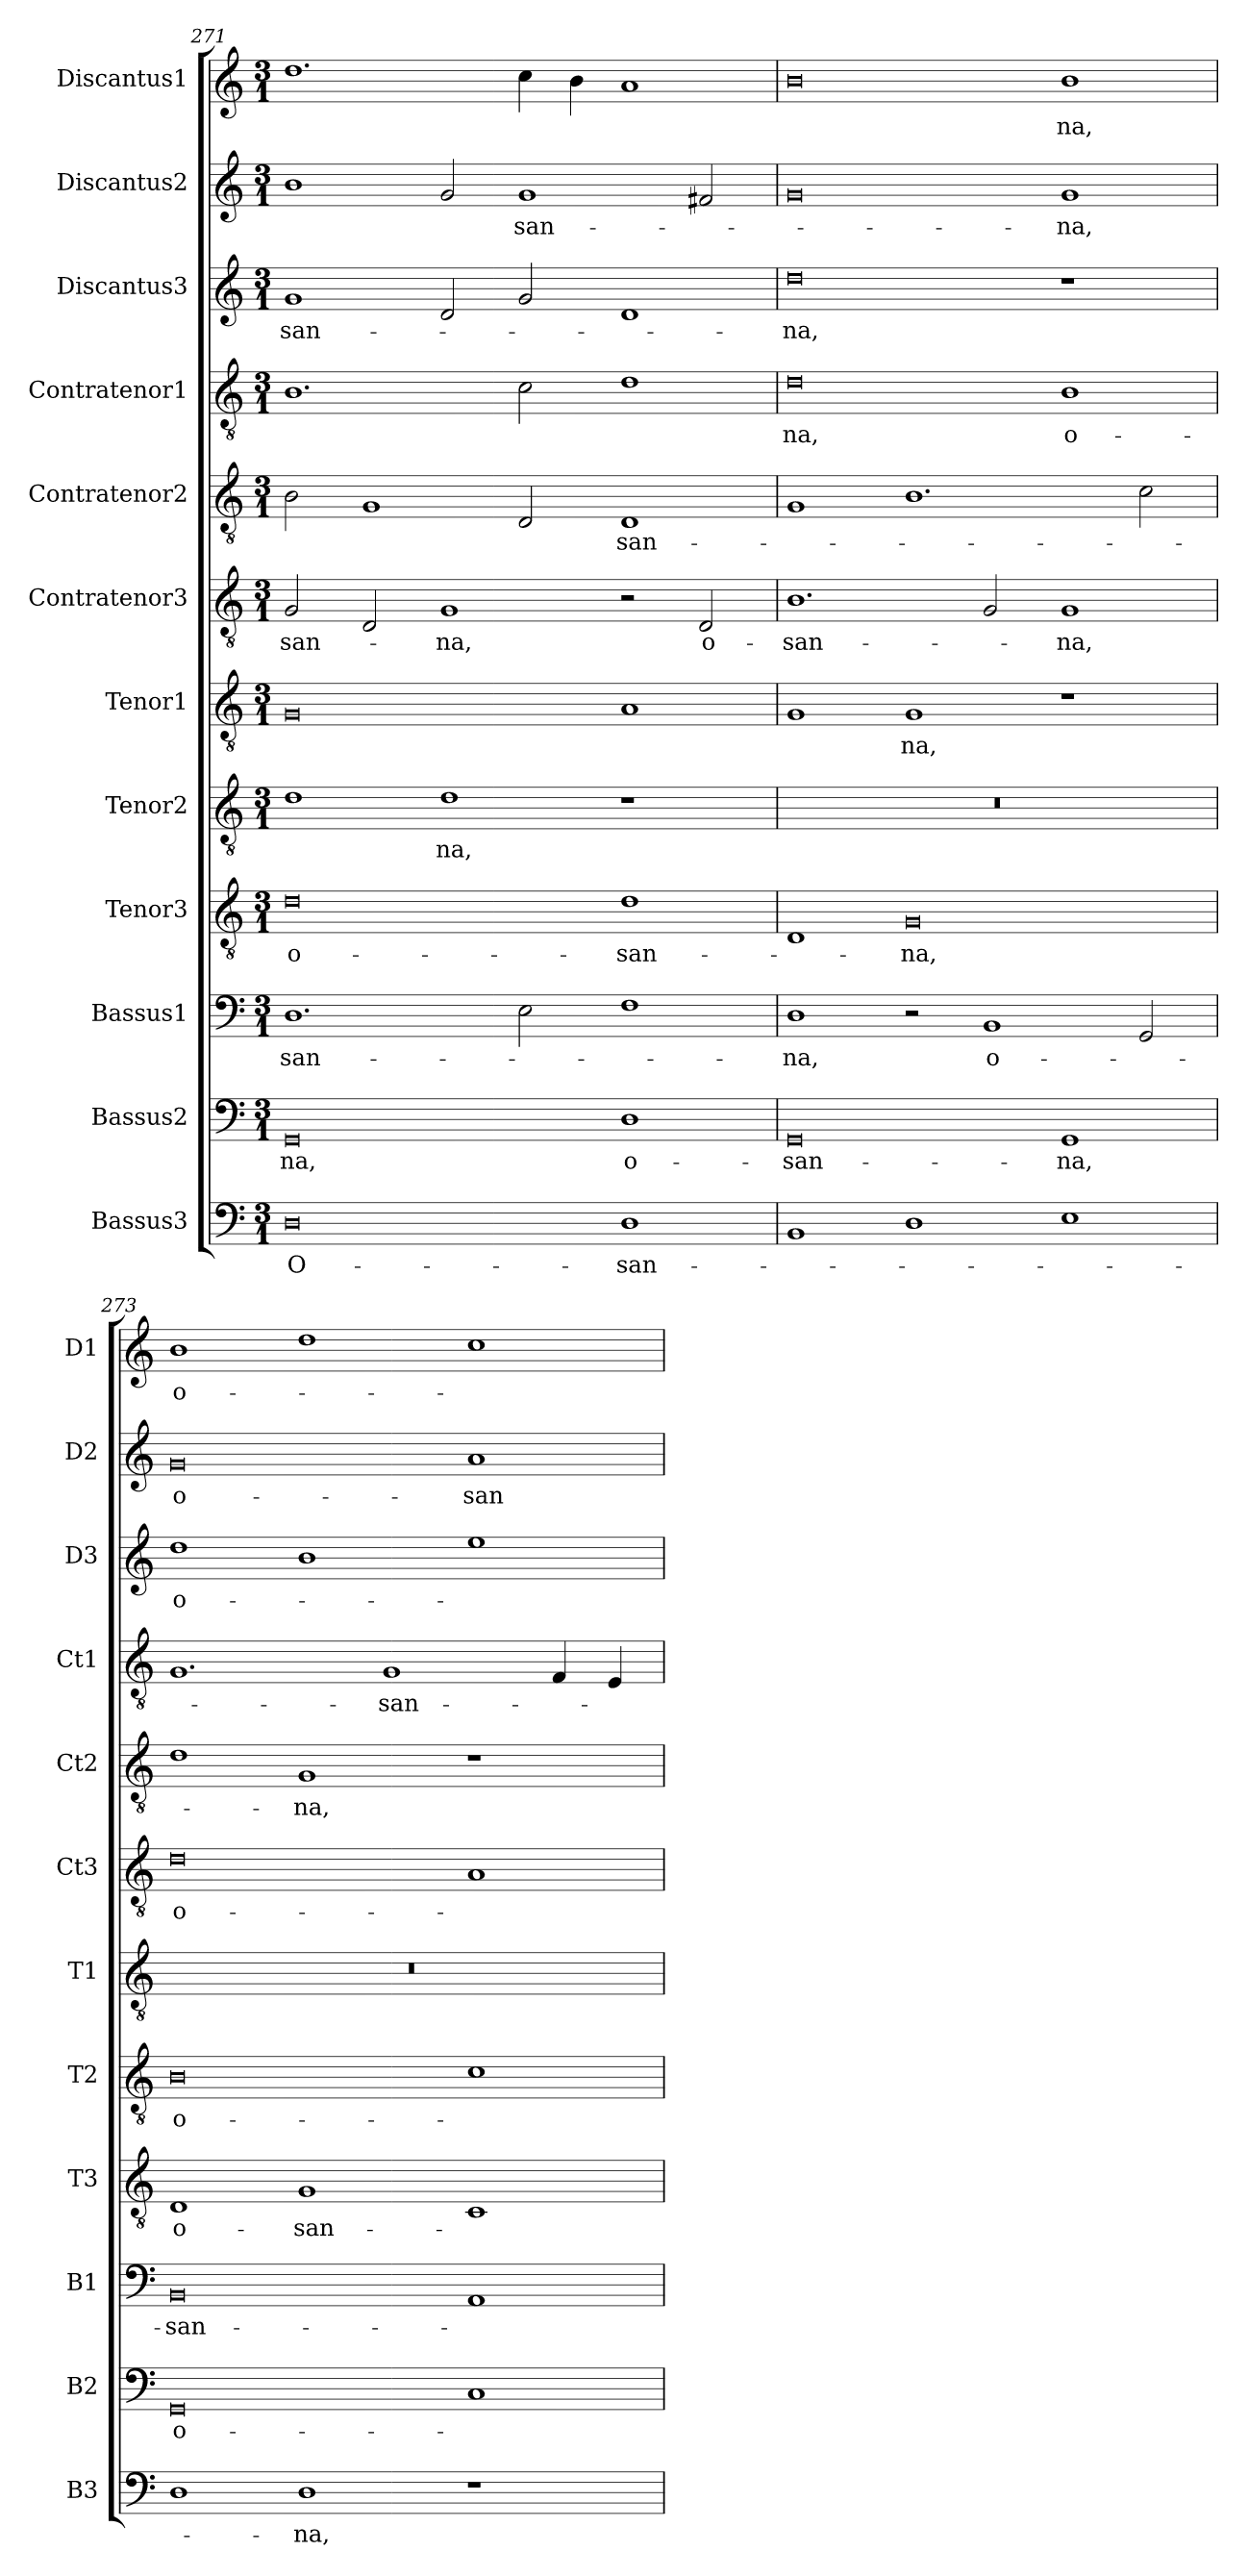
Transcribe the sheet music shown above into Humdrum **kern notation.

**kern	**text	**kern	**text	**kern	**text	**kern	**text	**kern	**text	**kern	**text	**kern	**text	**kern	**text	**kern	**text	**kern	**text	**kern	**text	**kern	**text
*part12	*part12	*part11	*part11	*part10	*part10	*part9	*part9	*part8	*part8	*part7	*part7	*part6	*part6	*part5	*part5	*part4	*part4	*part3	*part3	*part2	*part2	*part1	*part1
*staff12	*staff12	*staff11	*staff11	*staff10	*staff10	*staff9	*staff9	*staff8	*staff8	*staff7	*staff7	*staff6	*staff6	*staff5	*staff5	*staff4	*staff4	*staff3	*staff3	*staff2	*staff2	*staff1	*staff1
*I"Bassus3	*	*I"Bassus2	*	*I"Bassus1	*	*I"Tenor3	*	*I"Tenor2	*	*I"Tenor1	*	*I"Contratenor3	*	*I"Contratenor2	*	*I"Contratenor1	*	*I"Discantus3	*	*I"Discantus2	*	*I"Discantus1	*
*I'B3	*	*I'B2	*	*I'B1	*	*I'T3	*	*I'T2	*	*I'T1	*	*I'Ct3	*	*I'Ct2	*	*I'Ct1	*	*I'D3	*	*I'D2	*	*I'D1	*
*clefF4	*	*clefF4	*	*clefF4	*	*clefGv2	*	*clefGv2	*	*clefGv2	*	*clefGv2	*	*clefGv2	*	*clefGv2	*	*clefG2	*	*clefG2	*	*clefG2	*
*k[]	*	*k[]	*	*k[]	*	*k[]	*	*k[]	*	*k[]	*	*k[]	*	*k[]	*	*k[]	*	*k[]	*	*k[]	*	*k[]	*
*M3/1	*	*M3/1	*	*M3/1	*	*M3/1	*	*M3/1	*	*M3/1	*	*M3/1	*	*M3/1	*	*M3/1	*	*M3/1	*	*M3/1	*	*M3/1	*
=271	=271	=271	=271	=271	=271	=271	=271	=271	=271	=271	=271	=271	=271	=271	=271	=271	=271	=271	=271	=271	=271	=271	=271
0D	O-	0GG	-na,	1.D	-san-	0d	o-	1d	.	0G	.	2G	-san-	2B	.	1.B	.	1g	-san-	1b	.	1.dd	.
.	.	.	.	.	.	.	.	.	.	.	.	2D	.	1G	.	.	.	.	.	.	.	.	.
.	.	.	.	.	.	.	.	1d	-na,	.	.	1G	-na,	.	.	.	.	2d	.	2g	.	.	.
.	.	.	.	2E	.	.	.	.	.	.	.	.	.	2D	.	2c	.	2g	.	1g	-san-	4cc	.
.	.	.	.	.	.	.	.	.	.	.	.	.	.	.	.	.	.	.	.	.	.	4b	.
1D	-san-	1D	o-	1F	.	1d	-san-	1r	.	1A	.	2r	.	1D	-san-	1d	.	1d	.	.	.	1a	.
.	.	.	.	.	.	.	.	.	.	.	.	2D	o-	.	.	.	.	.	.	2f#X	.	.	.
=272	=272	=272	=272	=272	=272	=272	=272	=272	=272	=272	=272	=272	=272	=272	=272	=272	=272	=272	=272	=272	=272	=272	=272
1BB	.	0GG	-san-	1D	-na,	1D	.	0.r	.	1G	.	1.B	-san-	1G	.	0d	-na,	0dd	-na,	0g	.	0b	.
1D	.	.	.	2r	.	0G	-na,	.	.	1G	-na,	.	.	1.B	.	.	.	.	.	.	.	.	.
.	.	.	.	1BB	o-	.	.	.	.	.	.	2G	.	.	.	.	.	.	.	.	.	.	.
1E	.	1GG	-na,	.	.	.	.	.	.	1r	.	1G	-na,	.	.	1B	o-	1r	.	1g	-na,	1b	-na,
.	.	.	.	2GG	.	.	.	.	.	.	.	.	.	2c	.	.	.	.	.	.	.	.	.
=273	=273	=273	=273	=273	=273	=273	=273	=273	=273	=273	=273	=273	=273	=273	=273	=273	=273	=273	=273	=273	=273	=273	=273
1D	.	0GG	o-	0BB	-san-	1D	o-	0B	o-	0.r	.	0d	o-	1d	.	1.G	.	1dd	o-	0g	o-	1b	o-
1D	-na,	.	.	.	.	1G	-san-	.	.	.	.	.	.	1G	-na,	.	.	1b	.	.	.	1dd	.
.	.	.	.	.	.	.	.	.	.	.	.	.	.	.	.	1G	-san-	.	.	.	.	.	.
1r	.	1C	.	1AA	.	1C	.	1c	.	.	.	1A	.	1r	.	.	.	1ee	.	1a	-san-	1cc	.
.	.	.	.	.	.	.	.	.	.	.	.	.	.	.	.	4F	.	.	.	.	.	.	.
.	.	.	.	.	.	.	.	.	.	.	.	.	.	.	.	4E	.	.	.	.	.	.	.
=	=	=	=	=	=	=	=	=	=	=	=	=	=	=	=	=	=	=	=	=	=	=	=
*-	*-	*-	*-	*-	*-	*-	*-	*-	*-	*-	*-	*-	*-	*-	*-	*-	*-	*-	*-	*-	*-	*-	*-
